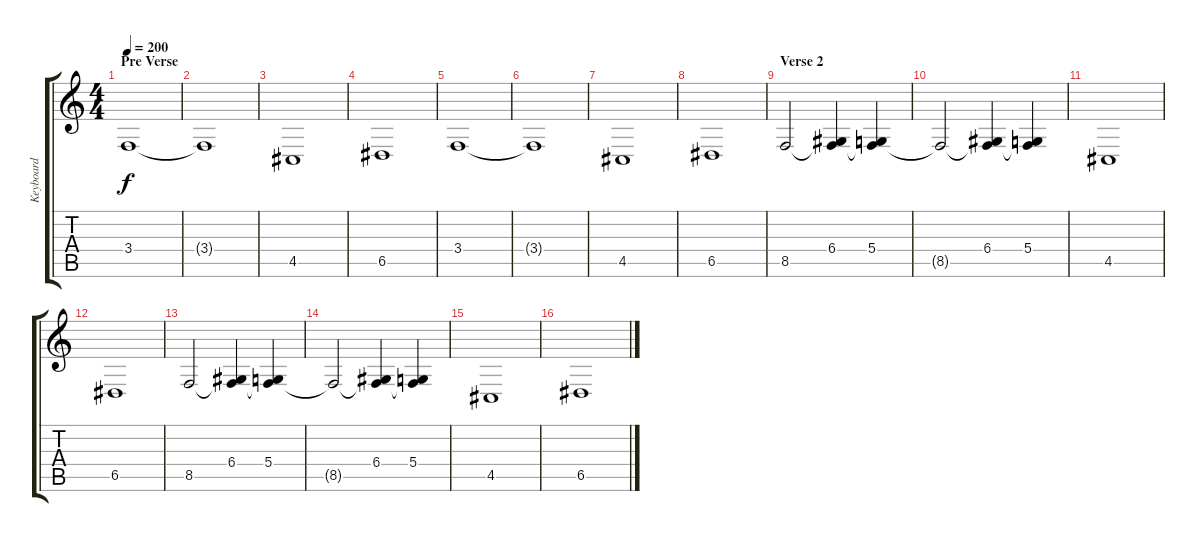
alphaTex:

\track ("Keyboard" "Keyboard") {instrument stringensemble2}
\staff {score tabs}
\tuning (E4 B3 G3 D3 A2 E2) {hide}
\ts (4 4)
\section ("" "Pre Verse")
\tempo 200
\clef g2
\ks c
3.4.1{dy f} |
3.4{t}.1 |
4.5.1 |
6.5.1 |
3.4.1 |
3.4{t}.1 |
4.5.1 |
6.5.1 |
\section ("" "Verse 2")
8.5.2 (6.4 8.5{t}).4 (5.4 8.5{t}).4 |
8.5{t}.2 (6.4 8.5{t}).4 (5.4 8.5{t}).4 |
4.5.1 |
6.5.1 |
8.5.2 (6.4 8.5{t}).4 (5.4 8.5{t}).4 |
8.5{t}.2 (6.4 8.5{t}).4 (5.4 8.5{t}).4 |
4.5.1 |
6.5.1
